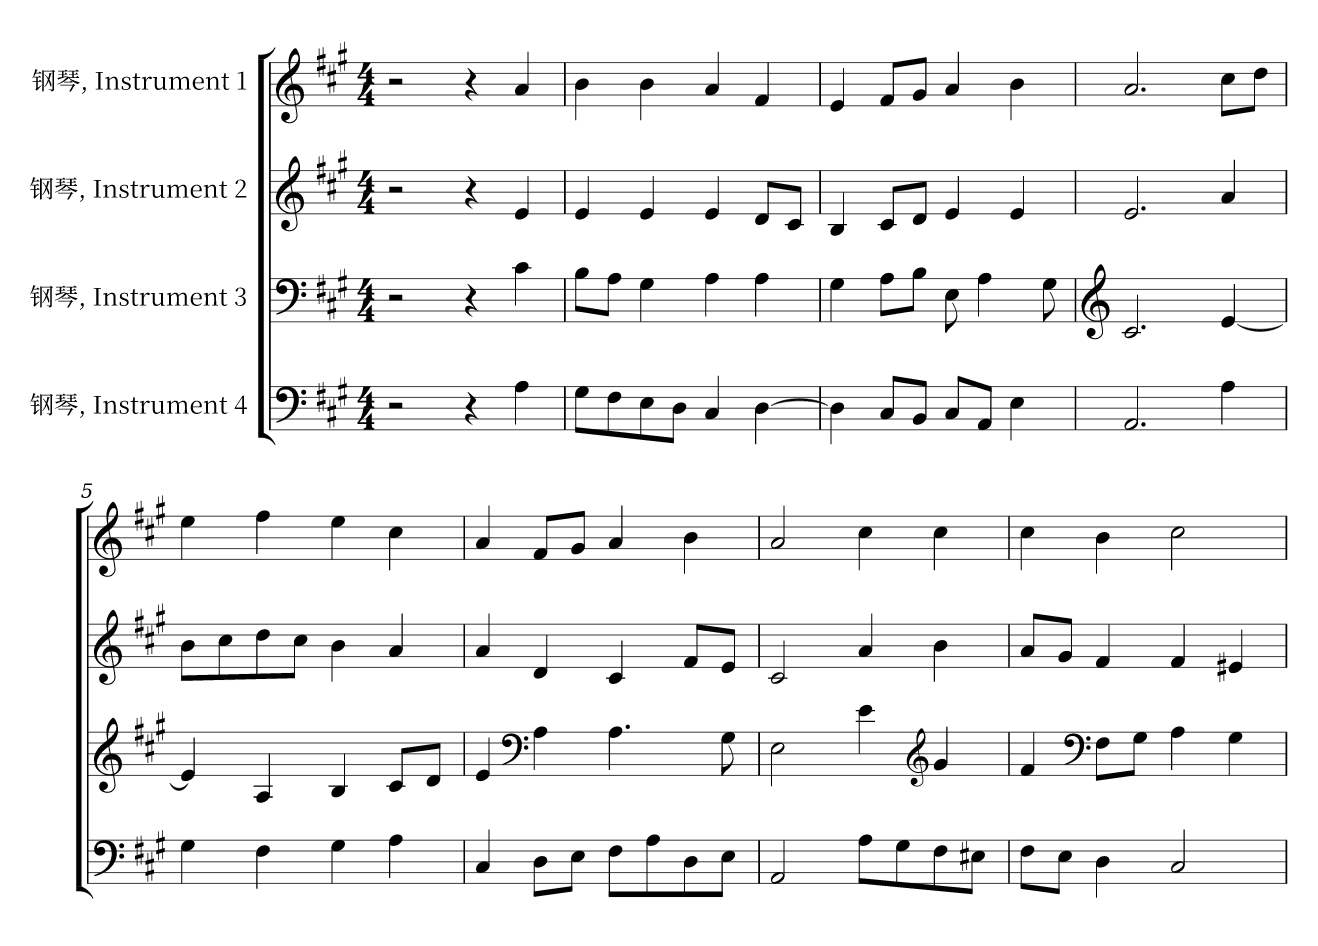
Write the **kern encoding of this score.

**kern	**kern	**kern	**kern
*part4	*part3	*part2	*part1
*staff4	*staff3	*staff2	*staff1
*I"钢琴, Instrument 4	*I"钢琴, Instrument 3	*I"钢琴, Instrument 2	*I"钢琴, Instrument 1
*clefF4	*clefF4	*clefG2	*clefG2
*k[f#c#g#]	*k[f#c#g#]	*k[f#c#g#]	*k[f#c#g#]
*M4/4	*M4/4	*M4/4	*M4/4
*MM96	*MM96	*MM96	*MM96
=1	=1	=1	=1
2r	2r	2r	2r
4r	4r	4r	4r
4A\	4c#\	4e/	4a/
=2	=2	=2	=2
8G#\L	8B\L	4e/	4b\
8F#\	8A\J	.	.
8E\	4G#\	4e/	4b\
8D\J	.	.	.
4C#/	4A\	4e/	4a/
[4D\	4A\	8d/L	4f#/
.	.	8c#/J	.
=3	=3	=3	=3
4D\]	4G#\	4B/	4e/
8C#/L	8A\L	8c#/L	8f#/L
8BB/J	8B\J	8d/J	8g#/J
8C#/L	8E\	4e/	4a/
8AA/J	4A\	.	.
4E\	.	4e/	4b\
.	8G#\	.	.
=4	=4	=4	=4
*	*clefG2	*	*
2.AA/	2.c#/	2.e/	2.a/
4A\	[4e/	4a/	8cc#\L
.	.	.	8dd\J
=5	=5	=5	=5
4G#\	4e/]	8b\L	4ee\
.	.	8cc#\	.
4F#\	4A/	8dd\	4ff#\
.	.	8cc#\J	.
4G#\	4B/	4b\	4ee\
4A\	8c#/L	4a/	4cc#\
.	8d/J	.	.
!!LO:LB:g=z
=6	=6	=6	=6
4C#/	4e/	4a/	4a/
*	*clefF4	*	*
8D\L	4A\	4d/	8f#/L
8E\J	.	.	8g#/J
8F#\L	4.A\	4c#/	4a/
8A\	.	.	.
8D\	.	8f#/L	4b\
8E\J	8G#\	8e/J	.
=7	=7	=7	=7
2AA/	2E\	2c#/	2a/
8A\L	4e\	4a/	4cc#\
8G#\	.	.	.
*	*clefG2	*	*
8F#\	4g#/	4b\	4cc#\
8E#X\J	.	.	.
=8	=8	=8	=8
8F#\L	4f#/	8a/L	4cc#\
8E\J	.	8g#/J	.
*	*clefF4	*	*
4D\	8F#\L	4f#/	4b\
.	8G#\J	.	.
2C#/	4A\	4f#/	2cc#\
.	4G#\	4e#X/	.
=	=	=	=
*-	*-	*-	*-
